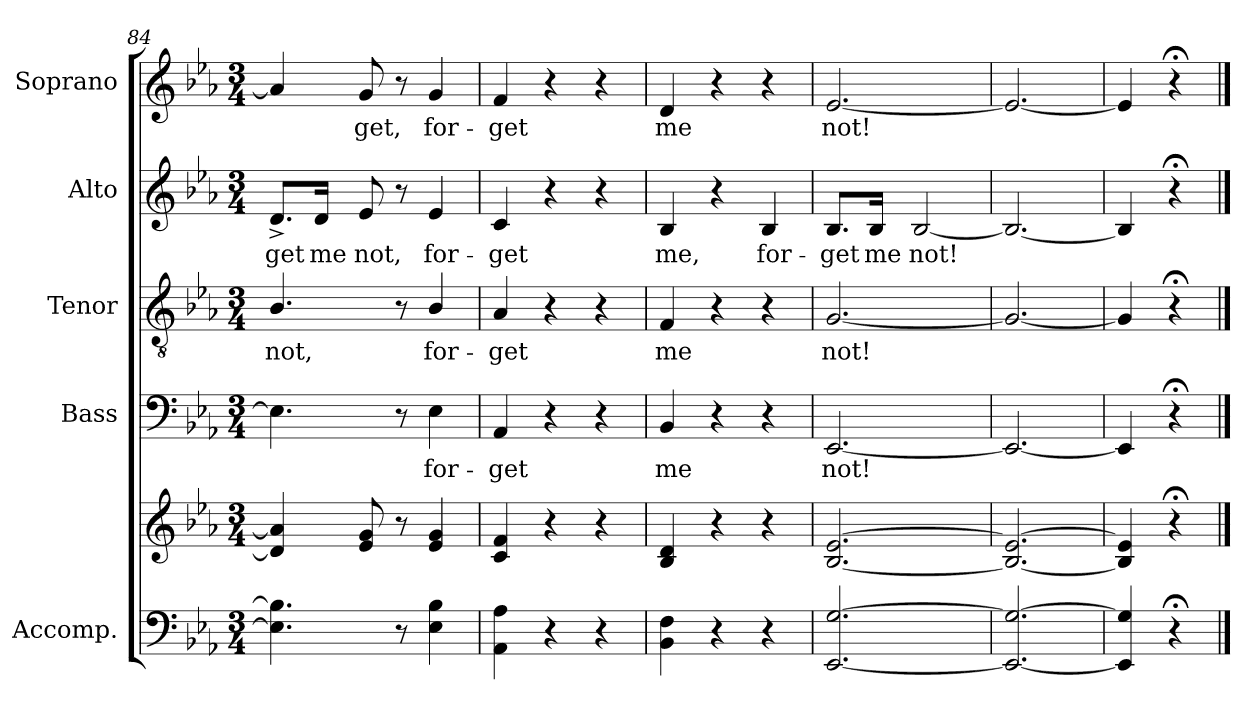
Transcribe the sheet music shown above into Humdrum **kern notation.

**kern	**kern	**kern	**text	**kern	**text	**kern	**text	**kern	**text
*part5	*part5	*part4	*part4	*part3	*part3	*part2	*part2	*part1	*part1
*staff6	*staff5	*staff4	*staff4	*staff3	*staff3	*staff2	*staff2	*staff1	*staff1
*I"Accomp.	*	*I"Bass	*	*I"Tenor	*	*I"Alto	*	*I"Soprano	*
*clefF4	*clefG2	*clefF4	*	*clefGv2	*	*clefG2	*	*clefG2	*
*k[b-e-a-]	*k[b-e-a-]	*k[b-e-a-]	*	*k[b-e-a-]	*	*k[b-e-a-]	*	*k[b-e-a-]	*
*E-:	*E-:	*E-:	*	*E-:	*	*E-:	*	*E-:	*
*M3/4	*M3/4	*M3/4	*	*M3/4	*	*M3/4	*	*M3/4	*
=84	=84	=84	=84	=84	=84	=84	=84	=84	=84
!	!	!	!	!	!LO:LY:b	!	!LO:LY:b	!	!
4.E-] 4.B-]	4d] 4a-]	4.E-]	.	4.B-/	not,	8.d^/L	-get	4a-]	.
!	!	!	!	!	!	!	!LO:LY:b	!	!
.	.	.	.	.	.	16d/Jk	me	.	.
!	!	!	!	!	!	!	!LO:LY:b	!	!LO:LY:b
.	8e- 8g	.	.	.	.	8e-	not,	8g	get,
8r	8r	8r	.	8r	.	8r	.	8r	.
!	!	!	!LO:LY:b	!	!LO:LY:b	!	!LO:LY:b	!	!LO:LY:b
4E- 4B-	4e- 4g	4E-	for-	4B-/	for-	4e-	for-	4g	for-
=85	=85	=85	=85	=85	=85	=85	=85	=85	=85
!	!	!	!LO:LY:b	!	!LO:LY:b	!	!LO:LY:b	!	!LO:LY:b
4AA- 4A-	4c 4f	4AA-	-get	4A-	-get	4c	-get	4f	-get
4r	4r	4r	.	4r	.	4r	.	4r	.
4r	4r	4r	.	4r	.	4r	.	4r	.
=86	=86	=86	=86	=86	=86	=86	=86	=86	=86
!	!	!	!LO:LY:b	!	!LO:LY:b	!	!LO:LY:b	!	!LO:LY:b
4BB- 4F	4B- 4d	4BB-	me	4F	me	4B-	me,	4d	me
4r	4r	4r	.	4r	.	4r	.	4r	.
!	!	!	!	!	!	!	!LO:LY:b	!	!
4r	4r	4r	.	4r	.	4B-	for-	4r	.
=87	=87	=87	=87	=87	=87	=87	=87	=87	=87
!	!	!	!LO:LY:b	!	!LO:LY:b	!	!LO:LY:b	!	!LO:LY:b
[2.EE- [2.G	[2.B- [2.e-	[2.EE-	not!	[2.G	not!	8.B-/L	-get	[2.e-	not!
!	!	!	!	!	!	!	!LO:LY:b	!	!
.	.	.	.	.	.	16B-/Jk	me	.	.
!	!	!	!	!	!	!	!LO:LY:b	!	!
.	.	.	.	.	.	[2B-	not!	.	.
=88	=88	=88	=88	=88	=88	=88	=88	=88	=88
2.EE-_ 2.G_	2.B-_ 2.e-_	2.EE-_	.	2.G_	.	2.B-_	.	2.e-_	.
=89	=89	=89	=89	=89	=89	=89	=89	=89	=89
4EE-] 4G]	4B-] 4e-]	4EE-]	.	4G]	.	4B-]	.	4e-]	.
4r;<	4r;<	4r;<	.	4r;<	.	4r;<	.	4r;<	.
==	==	==	==	==	==	==	==	==	==
*-	*-	*-	*-	*-	*-	*-	*-	*-	*-
